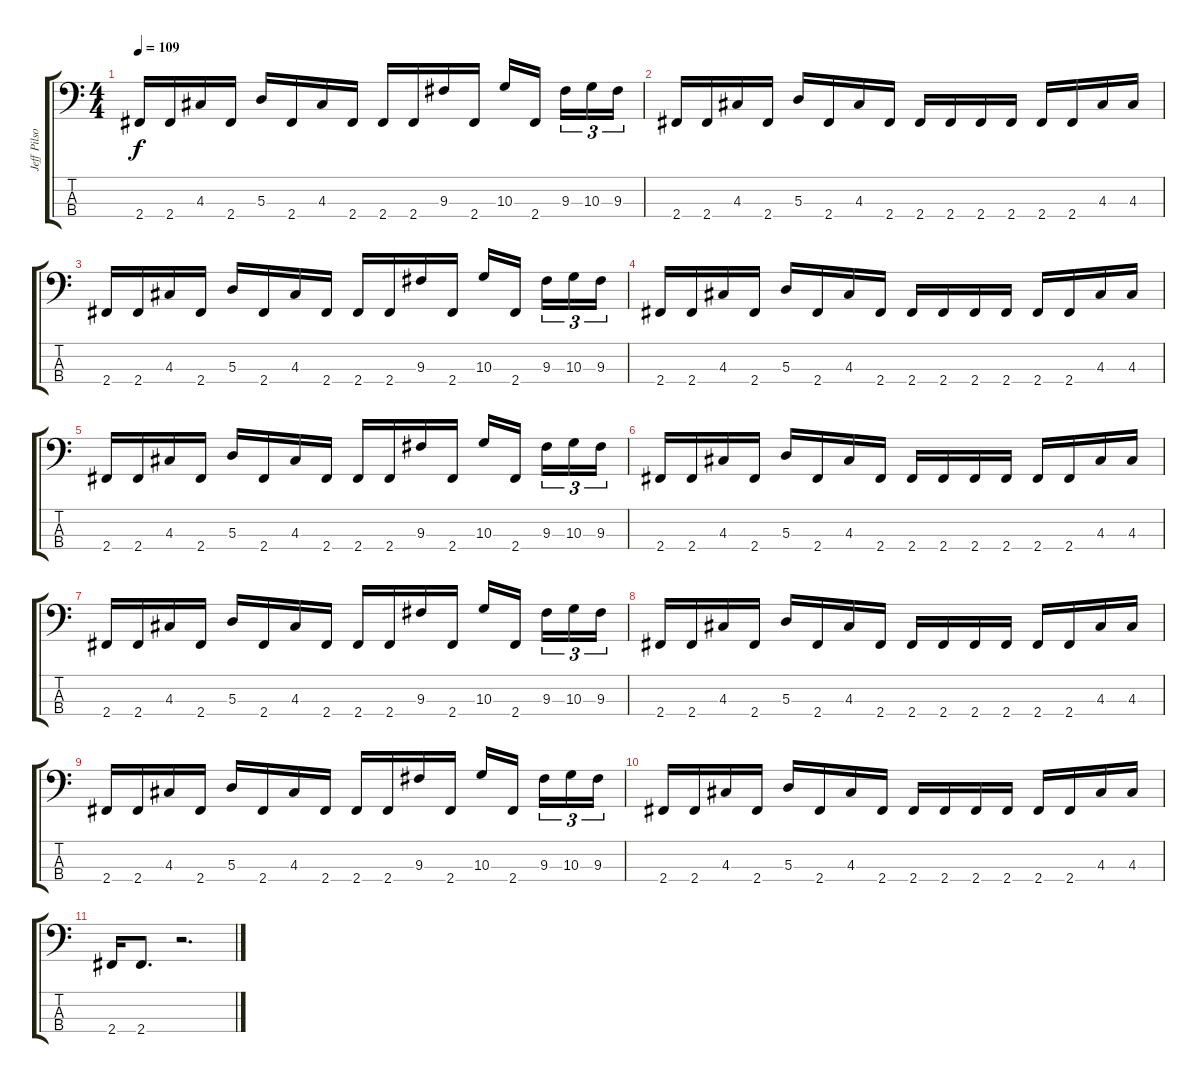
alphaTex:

\track ("Jeff Pilson" "Jeff Pilso") {instrument electricbassfinger}
\staff {score tabs}
\tuning (G2 D2 A1 E1) {hide}
\ts (4 4)
\tempo 109
\clef f4
\ks c
2.4.16{dy f} 2.4.16 4.3.16 2.4.16 5.3.16 2.4.16 4.3.16 2.4.16 2.4.16 2.4.16 9.3.16 2.4.16 10.3.16 2.4.16{beam splitsecondary} 9.3.16{tu (3 2)} 10.3.16{tu (3 2)} 9.3.16{tu (3 2)} |
2.4.16 2.4.16 4.3.16 2.4.16 5.3.16 2.4.16 4.3.16 2.4.16 2.4.16 2.4.16 2.4.16 2.4.16 2.4.16 2.4.16 4.3.16 4.3.16 |
2.4.16 2.4.16 4.3.16 2.4.16 5.3.16 2.4.16 4.3.16 2.4.16 2.4.16 2.4.16 9.3.16 2.4.16 10.3.16 2.4.16{beam splitsecondary} 9.3.16{tu (3 2)} 10.3.16{tu (3 2)} 9.3.16{tu (3 2)} |
2.4.16 2.4.16 4.3.16 2.4.16 5.3.16 2.4.16 4.3.16 2.4.16 2.4.16 2.4.16 2.4.16 2.4.16 2.4.16 2.4.16 4.3.16 4.3.16 |
2.4.16 2.4.16 4.3.16 2.4.16 5.3.16 2.4.16 4.3.16 2.4.16 2.4.16 2.4.16 9.3.16 2.4.16 10.3.16 2.4.16{beam splitsecondary} 9.3.16{tu (3 2)} 10.3.16{tu (3 2)} 9.3.16{tu (3 2)} |
2.4.16 2.4.16 4.3.16 2.4.16 5.3.16 2.4.16 4.3.16 2.4.16 2.4.16 2.4.16 2.4.16 2.4.16 2.4.16 2.4.16 4.3.16 4.3.16 |
2.4.16 2.4.16 4.3.16 2.4.16 5.3.16 2.4.16 4.3.16 2.4.16 2.4.16 2.4.16 9.3.16 2.4.16 10.3.16 2.4.16{beam splitsecondary} 9.3.16{tu (3 2)} 10.3.16{tu (3 2)} 9.3.16{tu (3 2)} |
2.4.16 2.4.16 4.3.16 2.4.16 5.3.16 2.4.16 4.3.16 2.4.16 2.4.16 2.4.16 2.4.16 2.4.16 2.4.16 2.4.16 4.3.16 4.3.16 |
2.4.16 2.4.16 4.3.16 2.4.16 5.3.16 2.4.16 4.3.16 2.4.16 2.4.16 2.4.16 9.3.16 2.4.16 10.3.16 2.4.16{beam splitsecondary} 9.3.16{tu (3 2)} 10.3.16{tu (3 2)} 9.3.16{tu (3 2)} |
2.4.16 2.4.16 4.3.16 2.4.16 5.3.16 2.4.16 4.3.16 2.4.16 2.4.16 2.4.16 2.4.16 2.4.16 2.4.16 2.4.16 4.3.16 4.3.16 |
2.4.16 2.4.8{d} r.2{d}
